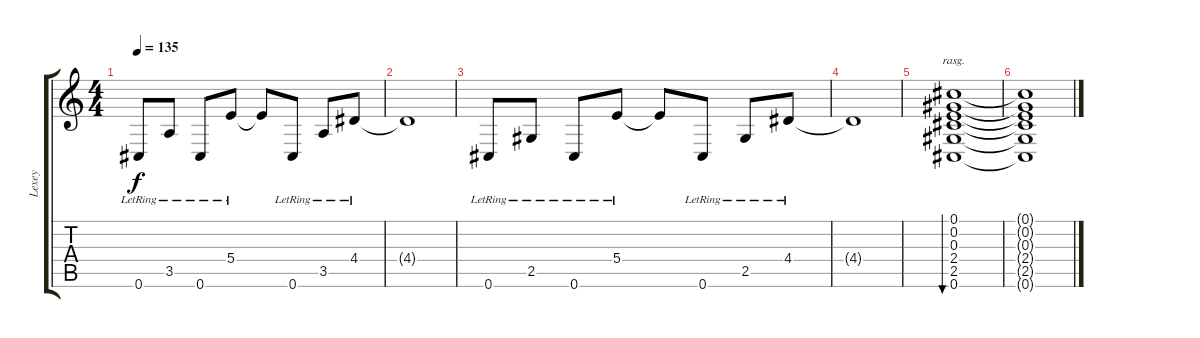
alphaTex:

\track ("Lexey" "Lexey") {mute instrument electricguitarjazz}
\staff {score tabs}
\tuning (Db4 Ab3 E3 B2 Gb2 Db2) {hide}
\ts (4 4)
\tempo 135
\clef g2
\ks c
0.6{lr}.8{dy f} 3.5{lr}.8 0.6{lr}.8 5.4{lr}.8 5.4{t}.8 0.6{lr}.8 3.5{lr}.8 4.4{lr}.8 |
4.4{t}.1 |
0.6{lr}.8 2.5{lr}.8 0.6{lr}.8 5.4{lr}.8 5.4{t}.8 0.6{lr}.8 2.5{lr}.8 4.4{lr}.8 |
4.4{t}.1 |
(0.1 0.2 0.3 2.4 2.5 0.6).1{bu 480 rasg ii} |
(0.1{t} 0.2{t} 0.3{t} 2.4{t} 2.5{t} 0.6{t}).1
